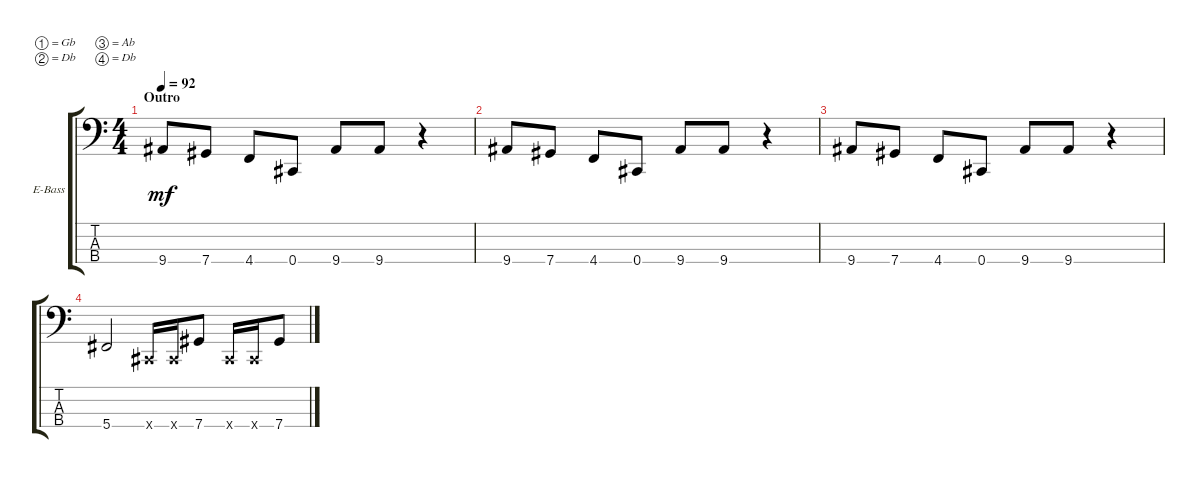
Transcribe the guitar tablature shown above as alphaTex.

\defaultSystemsLayout 4
\bracketExtendMode groupsimilarinstruments
\firstSystemTrackNameOrientation horizontal
\otherSystemsTrackNameOrientation horizontal
\track ("Electric Bass" "E-Bass") {instrument electricbassfinger}
\staff {score tabs}
\tuning (Gb2 Db2 Ab1 Db1)
\ts (4 4)
\section ("" "Outro")
\tempo 92
\clef f4
\scale
0.5
\ks c
9.4.8{dy mf} 7.4.8 4.4.8 0.4.8 9.4.8 9.4.8 r.4 |
\scale
0.5 9.4.8 7.4.8 4.4.8 0.4.8 9.4.8 9.4.8 r.4 |
\scale
0.5 9.4.8 7.4.8 4.4.8 0.4.8 9.4.8 9.4.8 r.4 |
\scale
0.5 5.4.2 0.4{x}.16 0.4{x}.16 7.4.8 0.4{x}.16 0.4{x}.16 7.4.8
